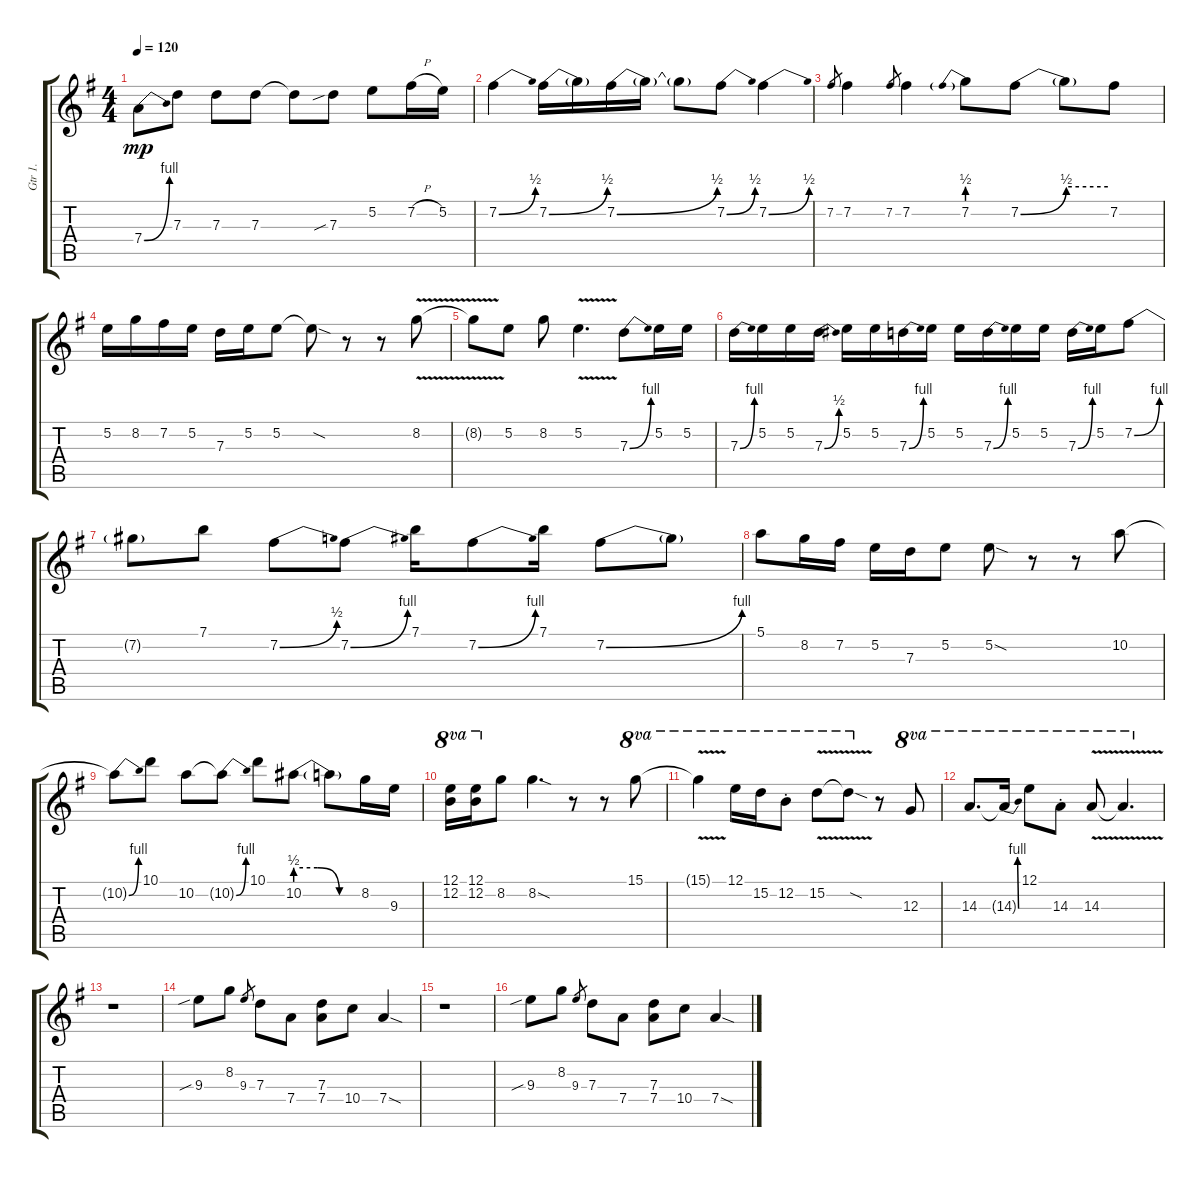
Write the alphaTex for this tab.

\track ("Gtr 1." "Gtr 1.") {instrument distortionguitar}
\staff {score tabs}
\tuning (E4 B3 G3 D3 A2 E2) {hide}
\ts (4 4)
\tempo 120
\clef g2
\ks g
7.4{be (bend 0 0 60 4) t}.8{dy mp} 7.3.8 7.3.8 7.3.8 7.3{t}.8 7.3{sib}.8 5.2.8 7.2{h}.16 5.2.16 |
7.2{be (bend 0 0 60 2)}.4 7.2{be (bend 0 0 60 2)}.16 7.2{t}.16 7.2{be (bend 0 0 60 2)}.16 7.2{t}.16 7.2{t}.8 7.2{be (bend 0 0 60 2)}.8 7.2{be (bend 0 0 60 2)}.4 |
7.2.8{gr} 7.2.4 7.2.8{gr} 7.2.4 7.2{be (prebend 0 2 60 2)}.8 7.2{be (bend 0 0 60 2)}.8 7.2{be (hold 0 2 60 2) t}.8 7.2.8 |
5.2.16 8.2.16 7.2.16 5.2.16 7.3.16 5.2.16 5.2.8 5.2{sod t}.8 r.8 r.8 8.2{v}.8 |
8.2{v t}.8 5.2.8 8.2.8 5.2{v}.4{d} 7.3{be (bend 0 0 60 4)}.8 5.2.16 5.2.16 |
7.3{be (bend 0 0 60 4)}.16 5.2.16 5.2.16 7.3{be (bend 0 0 60 2)}.16 5.2.16 5.2.16 7.3{be (bend 0 0 60 4)}.16 5.2.16 5.2.16 7.3{be (bend 0 0 60 4)}.16 5.2.16 5.2.16 7.3{be (bend 0 0 60 4)}.16 5.2.16 7.2{be (bend 0 0 60 4)}.8 |
7.2{t}.8 7.1.8 7.2{be (bend 0 0 60 2)}.8 7.2{be (bend 0 0 60 4)}.8 7.1.16 7.2{be (bend 0 0 60 4)}.8 7.1.16 7.2{be (bend 0 0 60 4)}.8 7.2{t}.8 |
5.1.8 8.2.16 7.2.16 5.2.16 7.3.16 5.2.8 5.2{sod}.8 r.8 r.8 10.2.8 |
10.2{be (bend 0 0 60 4) t}.8 10.1.8 10.2.8 10.2{be (bend 0 0 60 4) t}.8 10.1.8 10.2{be (custom 0 2 20 2 40 0 60 0)}.8 10.2{t}.8 8.2.16 9.3.16 |
(12.1 12.2).16{ot 8va} (12.1 12.2).16{ot 8va} 8.2.8 8.2{sod}.4{d} r.8 r.8 15.1.8{ot 8va} |
15.1{v t}.4{ot 8va} 12.1.16{ot 8va} 15.2.16{ot 8va} 12.2{st}.8{ot 8va} 15.2{v}.8{ot 8va} 15.2{sod t}.8{ot 8va} r.8 12.3.8{ot 8va} |
14.3.8{d ot 8va} 14.3{be (bend 0 0 60 4) t}.16{ot 8va} 12.1.8{ot 8va} 14.3{st}.8{ot 8va} 14.3{v}.8{ot 8va} 14.3{v t}.4{d ot 8va} |
r.1 |
9.3{sib}.8 8.2.8 9.3.8{gr} 7.3.8 7.4.8 (7.3 7.4).8 10.4.8 7.4{sod}.4 |
r.1 |
9.3{sib}.8 8.2.8 9.3.8{gr} 7.3.8 7.4.8 (7.3 7.4).8 10.4.8 7.4{sod}.4
